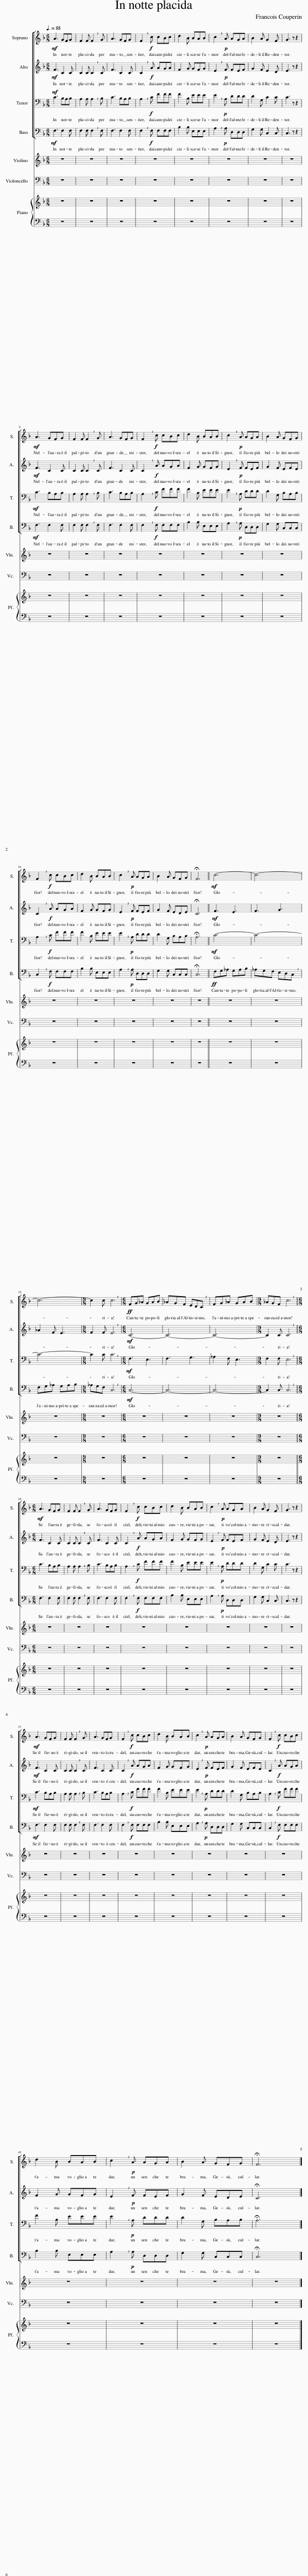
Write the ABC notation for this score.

X:1
%%score [ 1 2 3 4 ]
L:1/8
Q:3/8=55
M:6/8
I:linebreak $
K:F
V:1 treble
V:2 treble
V:3 bass
V:4 bass
V:1
!mf! A3 GFG | F2 F !breath!F2 G | A3 GFG | !breath!F2!f! c cBc | d2 B BAB | %5
 !breath!c2!p! A AGA | B2 A G2 F | G3 z z2 |$!mf! A3 GFG | F2 F !breath!F2 G | %10
 A3 GFG | !breath!F2!f! c cBc | d2 B BAB | !breath!c2!p! A AGA | B2 A GFG |$ %15
 !breath!F2!f! c cBc | d2 B BAB | !breath!c2!p! A AGA | B2 A GFG | !fermata!F6 || %20
!mf! c6- | c6- |$ c6- |[M:9/8] c2 c !breath!c6 |[M:6/8]!ff! FG_A GAB | %25
 _AGF ED!breath!C | FG_A GAB |[M:9/8] _AGF !breath!c6 ||$[M:6/8]!mf! A3 GFG | F2 F !breath!F2 G | %30
 A3 GFG | !breath!F2!f! c cBc | d2 B BAB | !breath!c2!p! A AGA | B2 A G2 F | %35
 G3 z z2 |$!mf! A3 GFG | F2 F !breath!F2 G | A3 GFG | !breath!F2!f! c cBc | %40
 d2 B BAB | !breath!c2!p! A AGA | B2 A GFG | !breath!F2!f! c cBc |$ d2 B BAB | %45
 !breath!c2!p! A AGA | B2 A GFG | !fermata!F6 |] %48
V:2
!mf! F3 C2 C | C2 C !breath!C2 C | F3 C2 C | !breath!C2!f! A AGA | F2 G GFG | %5
 !breath!E2!p! F FEF | G2 F E2 D | E3 z z2 |$!mf! F3 C2 C | C2 C !breath!C2 C | %10
 F3 C2 C | !breath!C2!f! A AGA | F2 G GFG | !breath!E2!p! F FEF | G2 F EFE |$ %15
 !breath!C2!f! A AGA | F2 G GFG | !breath!E2!p! F FEF | G2 F EDE | !fermata!C6 || %20
!mf! F3 E3 | F3 G3 |$ _A2 F E3 |[M:9/8] F2 F !breath!E6 |[M:6/8]!mf! C6- | %25
 C6- | C6- |[M:9/8] C2 C !breath!C6 ||$[M:6/8] F3 C2 C | C2 C !breath!C2 C | %30
 F3 C2 C | !breath!C2!f! A AGA | F2 G GFG | !breath!E2!p! F FEF | G2 F E2 D | %35
 E3 z z2 |$!mf! F3 C2 C | C2 C !breath!C2 C | F3 C2 C | !breath!C2!f! A AGA | %40
 F2 G GFG | !breath!E2!p! F FEF | G2 F EFE | !breath!C2!f! A AGA |$ F2 G GFG | %45
 !breath!E2!p! F FEF | G2 F EDE | !fermata!C6 |] %48
V:3
!mf! C3 B,A,B, | A,2 A, !breath!A,2 B, | C3 B,A,B, | !breath!A,2!f! C FFF | F2 B, EEE | %5
 !breath!E2!p! A, DDD | D2 G, C2 C | C3 z z2 |$!mf! C3 B,A,B, | A,2 A, !breath!A,2 B, | %10
 C3 B,A,B, | !breath!A,2!f! C FFF | F2 B, EEE | !breath!E2!p! A, DDD | D2 G, B,A,B, |$ %15
 !breath!A,2!f! C FFF | F2 B, EEE | !breath!E2!p! A, DDD | D2 G, B,A,B, | !fermata!A,6 || %20
!mf! C6- | C6- |$ C6- |[M:9/8] C2 C !breath!C6 |[M:6/8]!mf! F,3 E,3 | %25
 F,3 G,3 | _A,2 F, E,3 |[M:9/8] F,2 F, !breath!E,6 ||$[M:6/8] C3 B,A,B, | A,2 A, !breath!A,2 B, | %30
 C3 B,A,B, | !breath!A,2!f! C FFF | F2 B, EEE | !breath!E2!p! A, DDD | D2 G, C2 C | %35
 C3 z z2 |$!mf! C3 B,A,B, | A,2 A, !breath!A,2 B, | C3 B,A,B, | !breath!A,2!f! C FFF | %40
 F2 B, EEE | !breath!E2!p! A, DDD | D2 G, B,A,B, | !breath!A,2!f! C FFF |$ F2 B, EEE | %45
 !breath!E2!p! A, DDD | D2 G, B,A,B, | !fermata!A,6 |] %48
V:4
!mf! F,3 F,2 F, | F,2 F, !breath!F,2 F, | F,3 F,2 F, | !breath!F,2!f! F, F,F,F, | B,2 B, E,E,E, | %5
 !breath!A,2!p! A, D,D,D, | G,2 G, C,2 C, | C,3 z z2 |$!mf! F,3 F,2 F, | F,2 F, !breath!F,2 F, | %10
 F,3 F,2 F, | !breath!F,2!f! F, F,F,F, | B,2 B, E,E,E, | !breath!A,2!p! A, D,D,D, | G,2 G, C,C,C, |$ %15
 !breath!C,2!f! F, F,F,F, | B,2 B, E,E,E, | !breath!A,2!p! A, D,D,D, | G,2 G, C,C,C, | !fermata!C,6 || %20
!ff! F,G,_A, G,A,B, | _A,G,F, E,D,!breath!C, |$ F,G,_A, G,A,B, |[M:9/8] _A,G,F, !breath!C,6 |[M:6/8]!mf! C,6- | %25
 C,6- | C,6- |[M:9/8] C,2 C, !breath!C,6 ||$[M:6/8] F,3 F,2 F, | F,2 F, !breath!F,2 F, | %30
 F,3 F,2 F, | !breath!F,2!f! F, F,F,F, | B,2 B, E,E,E, | !breath!A,2!p! A, D,D,D, | G,2 G, C,2 C, | %35
 C,3 z z2 |$!mf! F,3 F,2 F, | F,2 F, !breath!F,2 F, | F,3 F,2 F, | !breath!F,2!f! F, F,F,F, | %40
 B,2 B, E,E,E, | !breath!A,2!p! A, D,D,D, | G,2 G, C,C,C, | !breath!C,2!f! F, F,F,F, |$ B,2 B, E,E,E, | %45
 !breath!A,2!p! A, D,D,D, | G,2 G, C,C,C, | !fermata!C,6 |] %48
